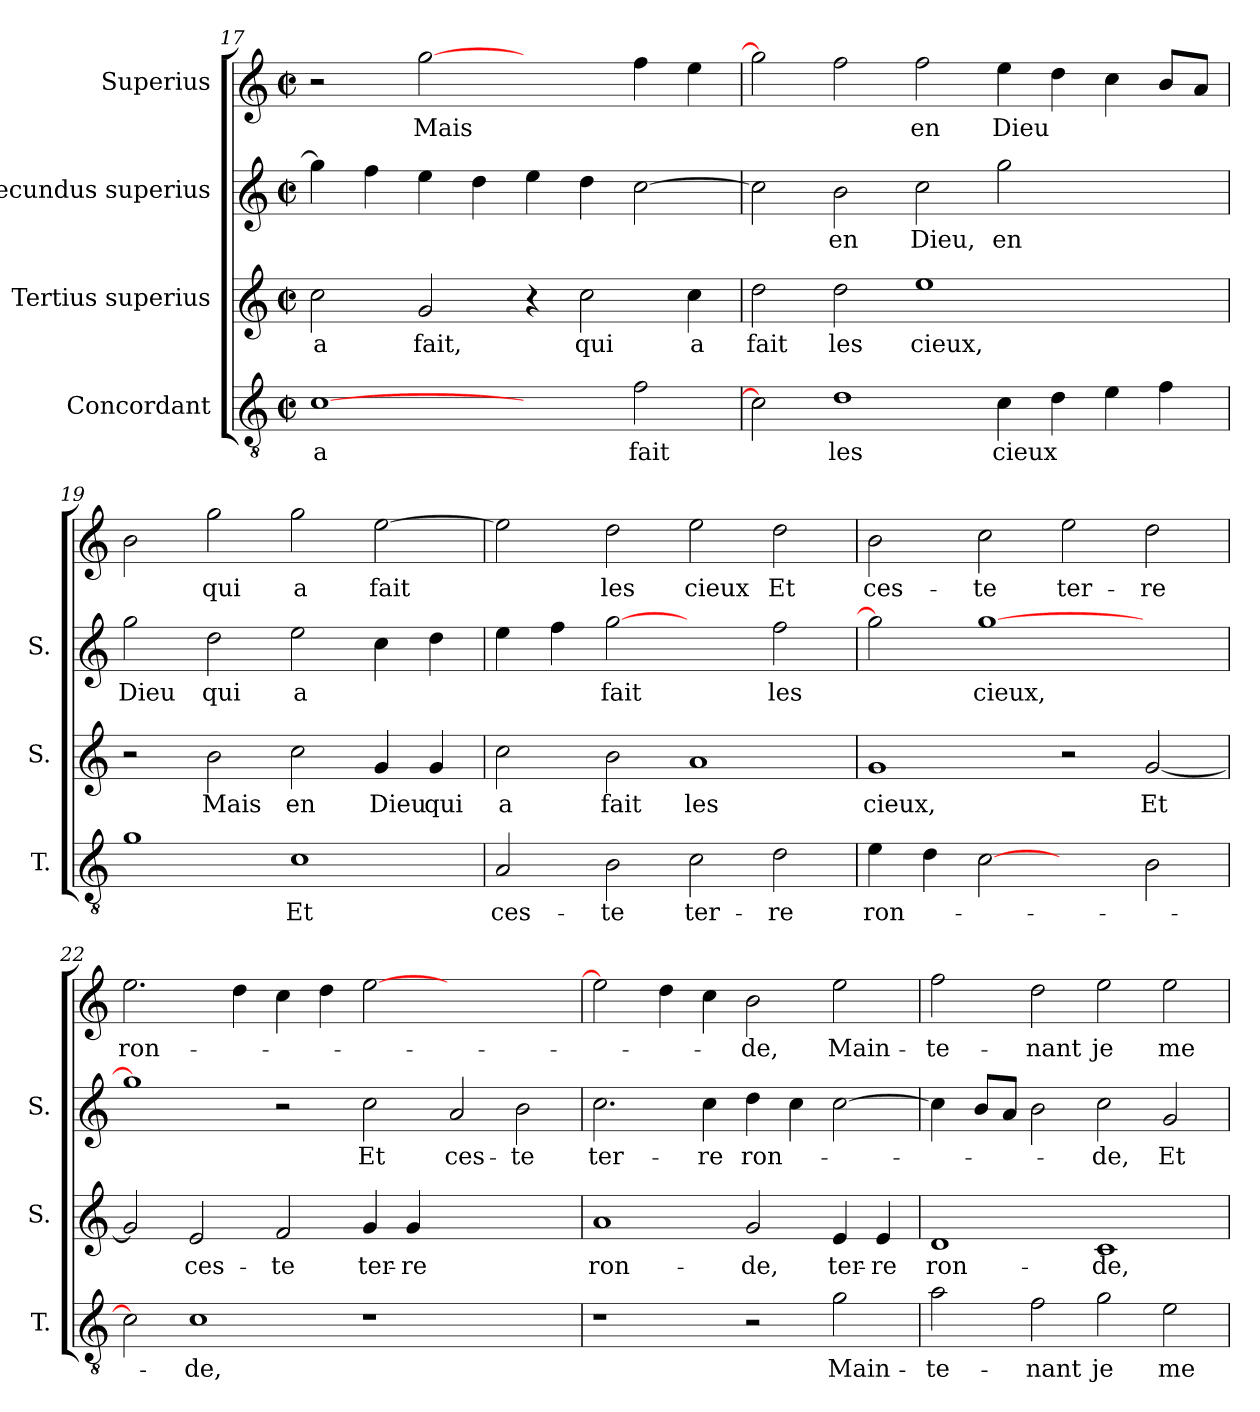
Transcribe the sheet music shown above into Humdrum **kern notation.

**kern	**text	**kern	**text	**kern	**text	**kern	**text
*part4	*part4	*part3	*part3	*part2	*part2	*part1	*part1
*staff4	*staff4	*staff3	*staff3	*staff2	*staff2	*staff1	*staff1
*I"Concordant	*	*I"Tertius superius	*	*I"Secundus superius	*	*I"Superius	*
*I'T.	*	*I'S.	*	*I'S.	*	*	*
*clefGv2	*	*clefG2	*	*clefG2	*	*clefG2	*
*ITrd7c12	*	*	*	*	*	*	*
*k[]	*	*k[]	*	*k[]	*	*k[]	*
*C:	*	*C:	*	*C:	*	*C:	*
*M2/2	*	*M2/2	*	*M2/2	*	*M2/2	*
*met(c|)	*	*met(c|)	*	*met(c|)	*	*met(c|)	*
=17	=17	=17	=17	=17	=17	=17	=17
[1C\	a	2cc\	a	4gg\]	.	2r	.
.	.	.	.	4ff\	.	.	.
.	.	2g/	fait,	4ee\	.	[2gg\	Mais
.	.	.	.	4dd\	.	.	.
2ryy	.	4r	.	4ee\	.	2ryy	.
.	.	2cc\	qui	4dd\	.	.	.
2F\	fait	.	.	[2cc\	.	4ff\	.
.	.	4cc\	a	.	.	4ee\	.
!!LO:PB:g=z
=18	=18	=18	=18	=18	=18	=18	=18
2C\]	.	2dd\	fait	2cc\]	.	2gg\]	.
1D\	les	2dd\	les	2b\	en	2ff\	.
.	.	1ee\	cieux,	2cc\	Dieu,	2ff\	en
4C\	cieux	.	.	2gg\	en	4ee\	Dieu
4D\	.	.	.	.	.	4dd\	.
4E\	.	2ryy	.	2ryy	.	4cc\	.
4F\	.	.	.	.	.	8b/L	.
.	.	.	.	.	.	8a/J	.
=19	=19	=19	=19	=19	=19	=19	=19
1G\	.	2r	.	2gg\	Dieu	2b\	.
.	.	2b\	Mais	2dd\	qui	2gg\	qui
1C\	Et	2cc\	en	2ee\	a	2gg\	a
.	.	4g/	Dieu	4cc\	.	[2ee\	fait
.	.	4g/	qui	4dd\	.	.	.
=20	=20	=20	=20	=20	=20	=20	=20
2AA/	ces-	2cc\	a	4ee\	.	2ee\]	.
.	.	.	.	4ff\	.	.	.
2BB\	-te	2b\	fait	[2gg\	fait	2dd\	les
2C\	ter-	1a/	les	2ryy	.	2ee\	cieux
2D\	-re	.	.	2ff\	les	2dd\	Et
=21	=21	=21	=21	=21	=21	=21	=21
4E\	ron-	1g/	cieux,	2gg\]	.	2b\	ces-
4D\	.	.	.	.	.	.	.
[2C\	.	.	.	[1gg\	cieux,	2cc\	-te
2ryy	.	2r	.	.	.	2ee\	ter-
2BB\	.	[2g/	Et	2ryy	.	2dd\	-re
=22	=22	=22	=22	=22	=22	=22	=22
2C\]	.	2g/]	.	1gg\]	.	2.ee\	ron-
1C\	-de,	2e/	ces-	.	.	.	.
.	.	.	.	.	.	4dd\	.
.	.	2f/	-te	2r	.	4cc\	.
.	.	.	.	.	.	4dd\	.
1r	.	4g/	ter-	2cc\	Et	[2ee\	.
.	.	4g/	-re	.	.	.	.
.	.	1ryy	.	2a/	ces-	1ryy	.
2ryy	.	.	.	2b\	-te	.	.
!!LO:LB:g=z
=23	=23	=23	=23	=23	=23	=23	=23
1r	.	1a/	ron-	2.cc\	ter-	2ee\]	.
.	.	.	.	.	.	4dd\	.
.	.	.	.	4cc\	-re	4cc\	.
2r	.	2g/	-de,	4dd\	ron-	2b\	-de,
.	.	.	.	4cc\	.	.	.
2G\	Main-	4e/	ter-	[2cc\	.	2ee\	Main-
.	.	4e/	-re	.	.	.	.
=24	=24	=24	=24	=24	=24	=24	=24
2A\	-te-	1d/	ron-	4cc\]	.	2ff\	-te-
.	.	.	.	8b/L	.	.	.
.	.	.	.	8a/J	.	.	.
2F\	-nant	.	.	2b\	.	2dd\	-nant
2G\	je	1c/	-de,	2cc\	-de,	2ee\	je
2E\	me	.	.	2g/	Et	2ee\	me
=	=	=	=	=	=	=	=
*-	*-	*-	*-	*-	*-	*-	*-
